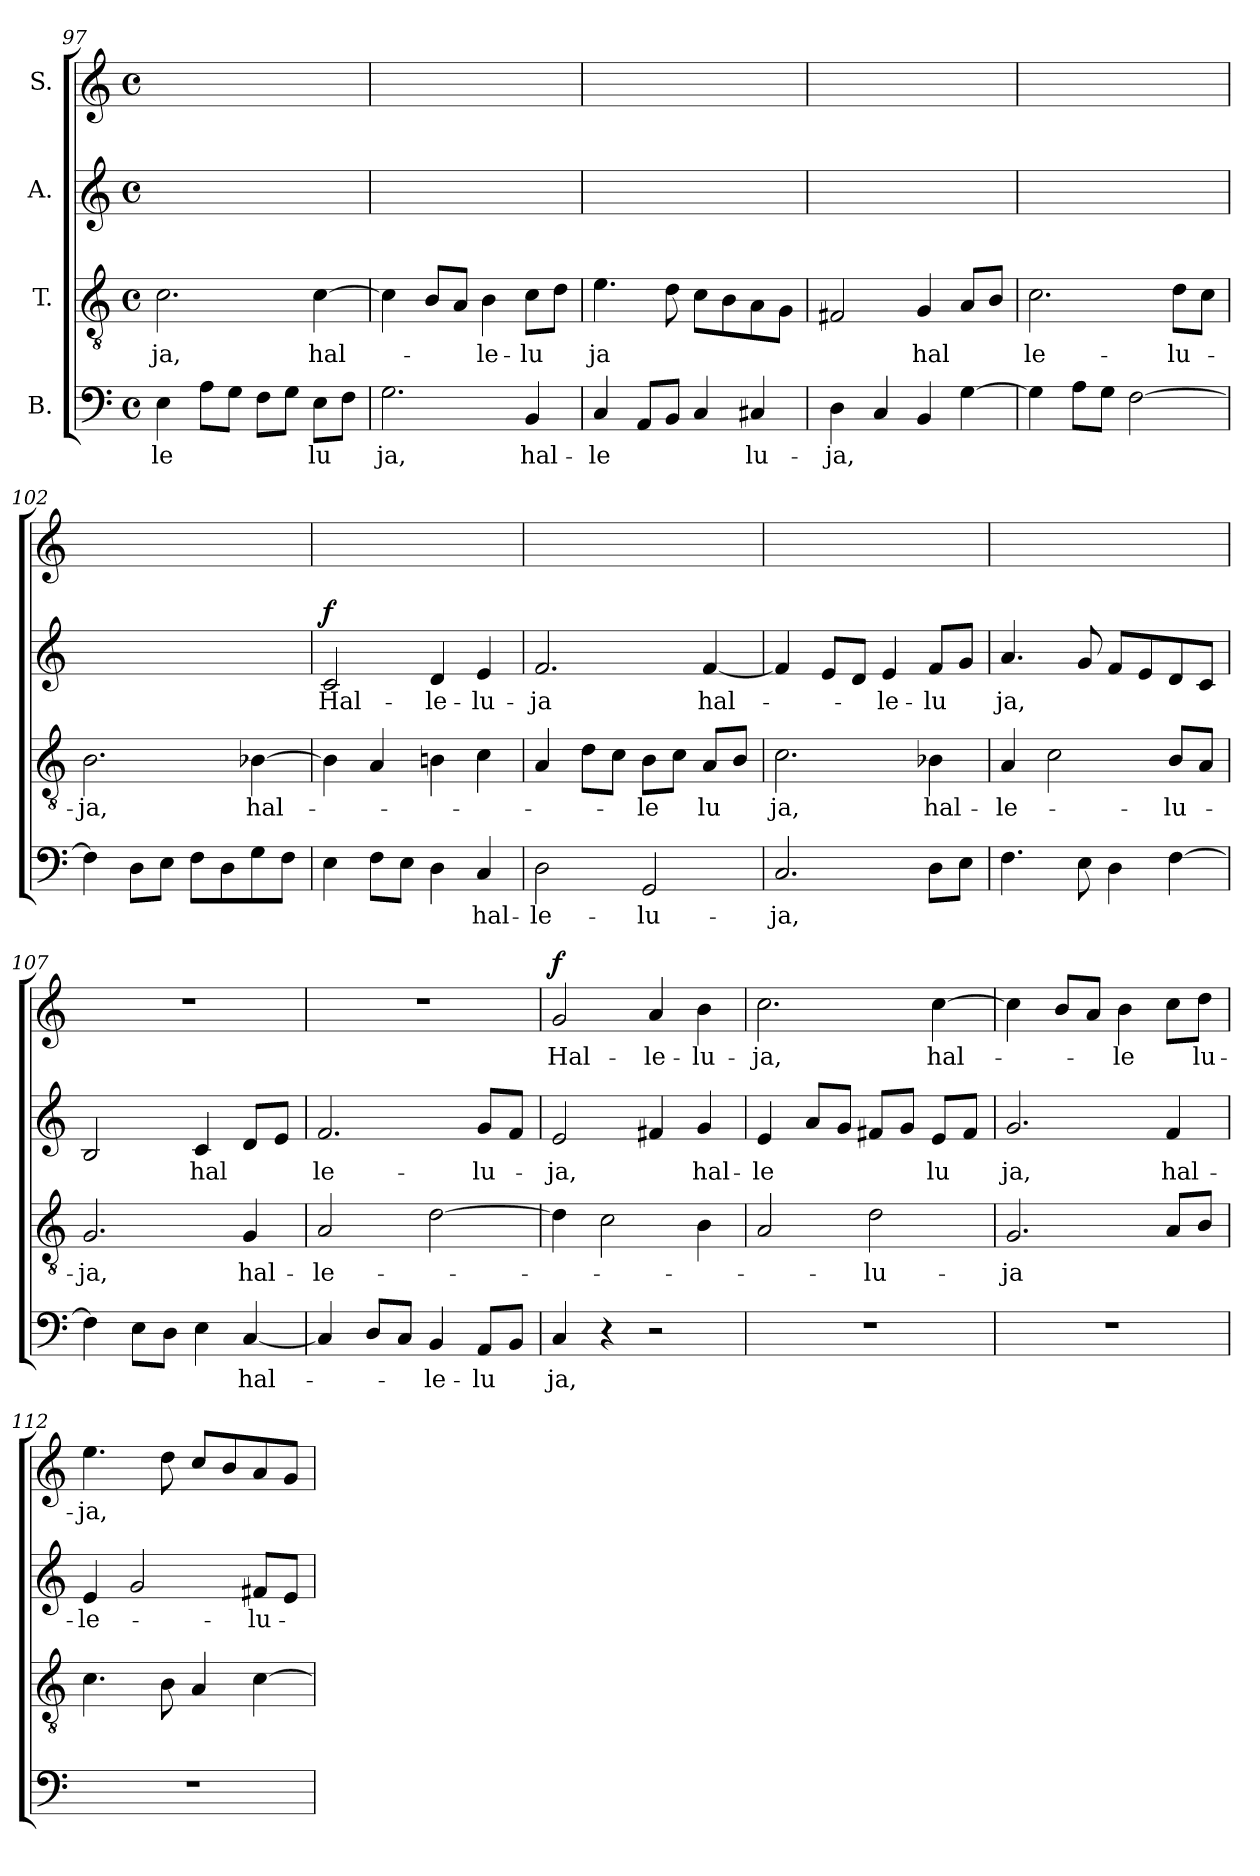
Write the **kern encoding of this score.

**kern	**text	**kern	**text	**kern	**text	**dynam	**kern	**text	**dynam
*part4	*part4	*part3	*part3	*part2	*part2	*part2	*part1	*part1	*part1
*staff4	*staff4	*staff3	*staff3	*staff2	*staff2	*staff2	*staff1	*staff1	*staff1
*I"B.	*	*I"T.	*	*I"A.	*	*	*I"S.	*	*
!!LO:LB:g=z
*clefF4	*	*clefGv2	*	*clefG2	*	*	*clefG2	*	*
*k[]	*	*k[]	*	*k[]	*	*	*k[]	*	*
*M4/4	*	*M4/4	*	*M4/4	*	*	*M4/4	*	*
*met(c)	*	*met(c)	*	*met(c)	*	*	*met(c)	*	*
=97	=97	=97	=97	=97	=97	=97	=97	=97	=97
!	!LO:LY:b	!	!LO:LY:b	!	!	!	!	!	!
4E\	-le	2.c\	-ja,	1ryy	.	.	1ryy	.	.
8A\L	.	.	.	.	.	.	.	.	.
8G\J	.	.	.	.	.	.	.	.	.
8F\L	.	.	.	.	.	.	.	.	.
8G\J	.	.	.	.	.	.	.	.	.
!	!LO:LY:b	!	!LO:LY:b	!	!	!	!	!	!
8E\L	lu	[4c\	hal-	.	.	.	.	.	.
8F\J	.	.	.	.	.	.	.	.	.
=98	=98	=98	=98	=98	=98	=98	=98	=98	=98
!	!LO:LY:b	!	!	!	!	!	!	!	!
2.G\	ja,	4c\]	.	1ryy	.	.	1ryy	.	.
.	.	8B/L	.	.	.	.	.	.	.
.	.	8A/J	.	.	.	.	.	.	.
!	!	!	!LO:LY:b	!	!	!	!	!	!
.	.	4B\	-le-	.	.	.	.	.	.
!	!LO:LY:b	!	!LO:LY:b	!	!	!	!	!	!
4BB/	hal-	8c\L	-lu	.	.	.	.	.	.
.	.	8d\J	.	.	.	.	.	.	.
=99	=99	=99	=99	=99	=99	=99	=99	=99	=99
!	!LO:LY:b	!	!LO:LY:b	!	!	!	!	!	!
4C/	-le	4.e\	ja	1ryy	.	.	1ryy	.	.
8AA/L	.	.	.	.	.	.	.	.	.
8BB/J	.	8d\	.	.	.	.	.	.	.
4C/	.	8c\L	.	.	.	.	.	.	.
.	.	8B\	.	.	.	.	.	.	.
!	!LO:LY:b	!	!	!	!	!	!	!	!
4C#X/	lu-	8A\	.	.	.	.	.	.	.
.	.	8G\J	.	.	.	.	.	.	.
=100	=100	=100	=100	=100	=100	=100	=100	=100	=100
!	!LO:LY:b	!	!	!	!	!	!	!	!
4D\	-ja,	2F#X/	.	1ryy	.	.	1ryy	.	.
4C/	.	.	.	.	.	.	.	.	.
!	!	!	!LO:LY:b	!	!	!	!	!	!
4BB/	.	4G/	hal	.	.	.	.	.	.
[4G\	.	8A/L	.	.	.	.	.	.	.
.	.	8B/J	.	.	.	.	.	.	.
!!LO:PB:g=z
=101	=101	=101	=101	=101	=101	=101	=101	=101	=101
!	!	!	!LO:LY:b	!	!	!	!	!	!
4G\]	.	2.c\	le-	1ryy	.	.	1ryy	.	.
8A\L	.	.	.	.	.	.	.	.	.
8G\J	.	.	.	.	.	.	.	.	.
[2F\	.	.	.	.	.	.	.	.	.
!	!	!	!LO:LY:b	!	!	!	!	!	!
.	.	8d\L	-lu-	.	.	.	.	.	.
.	.	8c\J	.	.	.	.	.	.	.
=102	=102	=102	=102	=102	=102	=102	=102	=102	=102
!	!	!	!LO:LY:b	!	!	!	!	!	!
4F\]	.	2.B\	-ja,	1ryy	.	.	1ryy	.	.
8D\L	.	.	.	.	.	.	.	.	.
8E\J	.	.	.	.	.	.	.	.	.
8F\L	.	.	.	.	.	.	.	.	.
8D\	.	.	.	.	.	.	.	.	.
!	!	!	!LO:LY:b	!	!	!	!	!	!
8G\	.	[4B-X\	hal-	.	.	.	.	.	.
8F\J	.	.	.	.	.	.	.	.	.
=103	=103	=103	=103	=103	=103	=103	=103	=103	=103
!	!	!	!	!	!LO:LY:b	!LO:DY:b	!	!	!
4E\	.	4B-\]	.	2c/	Hal-	f	1ryy	.	.
8F\L	.	4A/	.	.	.	.	.	.	.
8E\J	.	.	.	.	.	.	.	.	.
!	!	!	!	!	!LO:LY:b	!	!	!	!
4D\	.	4Bn\	.	4d/	-le-	.	.	.	.
!	!LO:LY:b	!	!	!	!LO:LY:b	!	!	!	!
4C/	hal-	4c\	.	4e/	-lu-	.	.	.	.
=104	=104	=104	=104	=104	=104	=104	=104	=104	=104
!	!LO:LY:b	!	!	!	!LO:LY:b	!	!	!	!
2D\	-le-	4A/	.	2.f/	-ja	.	1ryy	.	.
.	.	8d\L	.	.	.	.	.	.	.
.	.	8c\J	.	.	.	.	.	.	.
!	!LO:LY:b	!	!LO:LY:b	!	!	!	!	!	!
2GG/	-lu-	8B\L	-le	.	.	.	.	.	.
.	.	8c\J	.	.	.	.	.	.	.
!	!	!	!LO:LY:b	!	!LO:LY:b	!	!	!	!
.	.	8A/L	lu	[4f/	hal-	.	.	.	.
.	.	8B/J	.	.	.	.	.	.	.
!!LO:LB:g=z
=105	=105	=105	=105	=105	=105	=105	=105	=105	=105
!	!LO:LY:b	!	!LO:LY:b	!	!	!	!	!	!
2.C/	-ja,	2.c\	ja,	4f/]	.	.	1ryy	.	.
.	.	.	.	8e/L	.	.	.	.	.
.	.	.	.	8d/J	.	.	.	.	.
!	!	!	!	!	!LO:LY:b	!	!	!	!
.	.	.	.	4e/	-le-	.	.	.	.
!	!	!	!LO:LY:b	!	!LO:LY:b	!	!	!	!
8D\L	.	4B-X\	hal-	8f/L	-lu	.	.	.	.
8E\J	.	.	.	8g/J	.	.	.	.	.
=106	=106	=106	=106	=106	=106	=106	=106	=106	=106
!	!	!	!LO:LY:b	!	!LO:LY:b	!	!	!	!
4.F\	.	4A/	-le-	4.a/	ja,	.	1ryy	.	.
.	.	2c\	.	.	.	.	.	.	.
8E\	.	.	.	8g/	.	.	.	.	.
4D\	.	.	.	8f/L	.	.	.	.	.
.	.	.	.	8e/	.	.	.	.	.
!	!	!	!LO:LY:b	!	!	!	!	!	!
[4F\	.	8B/L	-lu-	8d/	.	.	.	.	.
.	.	8A/J	.	8c/J	.	.	.	.	.
=107	=107	=107	=107	=107	=107	=107	=107	=107	=107
!	!	!	!LO:LY:b	!	!	!	!	!	!
4F\]	.	2.G/	-ja,	2B/	.	.	1r	.	.
8E\L	.	.	.	.	.	.	.	.	.
8D\J	.	.	.	.	.	.	.	.	.
!	!	!	!	!	!LO:LY:b	!	!	!	!
4E\	.	.	.	4c/	hal	.	.	.	.
!	!LO:LY:b	!	!LO:LY:b	!	!	!	!	!	!
[4C/	hal-	4G/	hal-	8d/L	.	.	.	.	.
.	.	.	.	8e/J	.	.	.	.	.
=108	=108	=108	=108	=108	=108	=108	=108	=108	=108
!	!	!	!LO:LY:b	!	!LO:LY:b	!	!	!	!
4C/]	.	2A/	-le-	2.f/	le-	.	1r	.	.
8D/L	.	.	.	.	.	.	.	.	.
8C/J	.	.	.	.	.	.	.	.	.
!	!LO:LY:b	!	!	!	!	!	!	!	!
4BB/	-le-	[2d\	.	.	.	.	.	.	.
!	!LO:LY:b	!	!	!	!LO:LY:b	!	!	!	!
8AA/L	-lu	.	.	8g/L	-lu-	.	.	.	.
8BB/J	.	.	.	8f/J	.	.	.	.	.
=109	=109	=109	=109	=109	=109	=109	=109	=109	=109
!	!LO:LY:b	!	!	!	!LO:LY:b	!	!	!LO:LY:b	!LO:DY:b
4C/	ja,	4d\]	.	2e/	-ja,	.	2g/	Hal-	f
4r	.	2c\	.	.	.	.	.	.	.
!	!	!	!	!	!	!	!	!LO:LY:b	!
2r	.	.	.	4f#X/	.	.	4a/	-le-	.
!	!	!	!	!	!LO:LY:b	!	!	!LO:LY:b	!
.	.	4B\	.	4g/	hal-	.	4b\	-lu-	.
!!LO:LB:g=z
=110	=110	=110	=110	=110	=110	=110	=110	=110	=110
!	!	!	!	!	!LO:LY:b	!	!	!LO:LY:b	!
1r	.	2A/	.	4e/	-le	.	2.cc\	-ja,	.
.	.	.	.	8a/L	.	.	.	.	.
.	.	.	.	8g/J	.	.	.	.	.
!	!	!	!LO:LY:b	!	!	!	!	!	!
.	.	2d\	-lu-	8f#X/L	.	.	.	.	.
.	.	.	.	8g/J	.	.	.	.	.
!	!	!	!	!	!LO:LY:b	!	!	!LO:LY:b	!
.	.	.	.	8e/L	lu	.	[4cc\	hal-	.
.	.	.	.	8f#/J	.	.	.	.	.
=111	=111	=111	=111	=111	=111	=111	=111	=111	=111
!	!	!	!LO:LY:b	!	!LO:LY:b	!	!	!	!
1r	.	2.G/	-ja	2.g/	ja,	.	4cc\]	.	.
.	.	.	.	.	.	.	8b/L	.	.
.	.	.	.	.	.	.	8a/J	.	.
!	!	!	!	!	!	!	!	!LO:LY:b	!
.	.	.	.	.	.	.	4b\	-le	.
!	!	!	!	!	!LO:LY:b	!	!	!	!
.	.	8A/L	.	4f/	hal-	.	8cc\L	.	.
!	!	!	!	!	!	!	!	!LO:LY:b	!
.	.	8B/J	.	.	.	.	8dd\J	lu-	.
=112	=112	=112	=112	=112	=112	=112	=112	=112	=112
!	!	!	!	!	!LO:LY:b	!	!	!LO:LY:b	!
1r	.	4.c\	.	4e/	-le-	.	4.ee\	-ja,	.
.	.	.	.	2g/	.	.	.	.	.
.	.	8B\	.	.	.	.	8dd\	.	.
.	.	4A/	.	.	.	.	8cc/L	.	.
.	.	.	.	.	.	.	8b/	.	.
!	!	!	!	!	!LO:LY:b	!	!	!	!
.	.	[4c\	.	8f#X/L	-lu-	.	8a/	.	.
.	.	.	.	8e/J	.	.	8g/J	.	.
=	=	=	=	=	=	=	=	=	=
*-	*-	*-	*-	*-	*-	*-	*-	*-	*-
